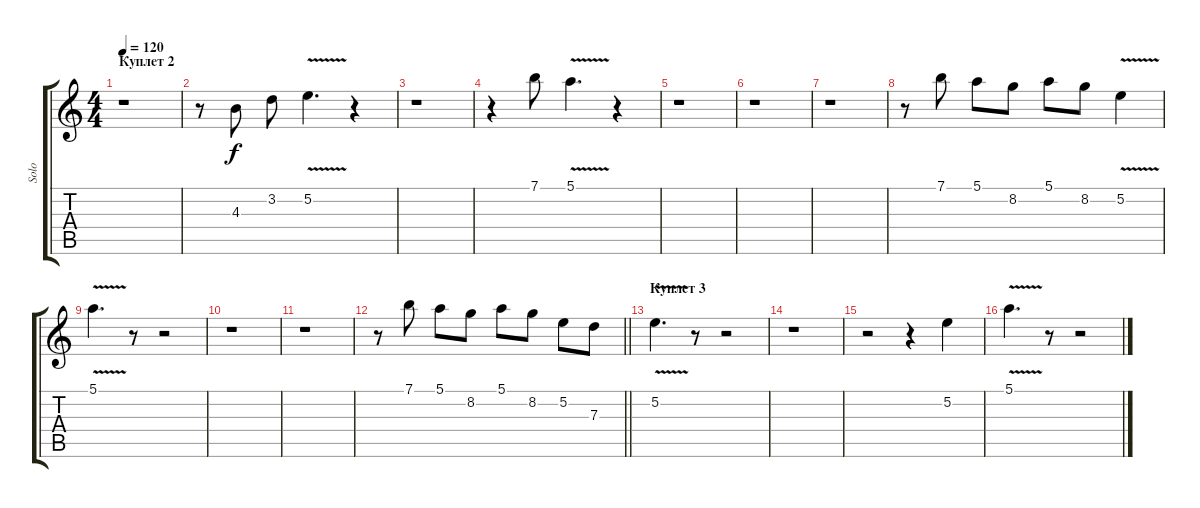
\track ("Solo" "Solo") {instrument overdrivenguitar}
\staff {score tabs}
\tuning (E4 B3 G3 D3 A2 E2) {hide}
\ts (4 4)
\section ("" "Куплет 2")
\tempo 120
\clef g2
\ks c
r.1{dy f} |
r.8 4.3.8 3.2.8 5.2{v}.4{d} r.4 |
r.1 |
r.4 7.1.8 5.1{v}.4{d} r.4 |
r.1 |
r.1 |
r.1 |
r.8 7.1.8 5.1.8 8.2.8 5.1.8 8.2.8 5.2{v}.4 |
5.1{v}.4{d} r.8 r.2 |
r.1 |
r.1 |
\barLineRight lightlight
r.8 7.1.8 5.1.8 8.2.8 5.1.8 8.2.8 5.2.8 7.3.8 |
\section ("" "Куплет 3")
5.2{v}.4{d} r.8 r.2 |
r.1 |
r.2 r.4 5.2.4 |
5.1{v}.4{d} r.8 r.2
